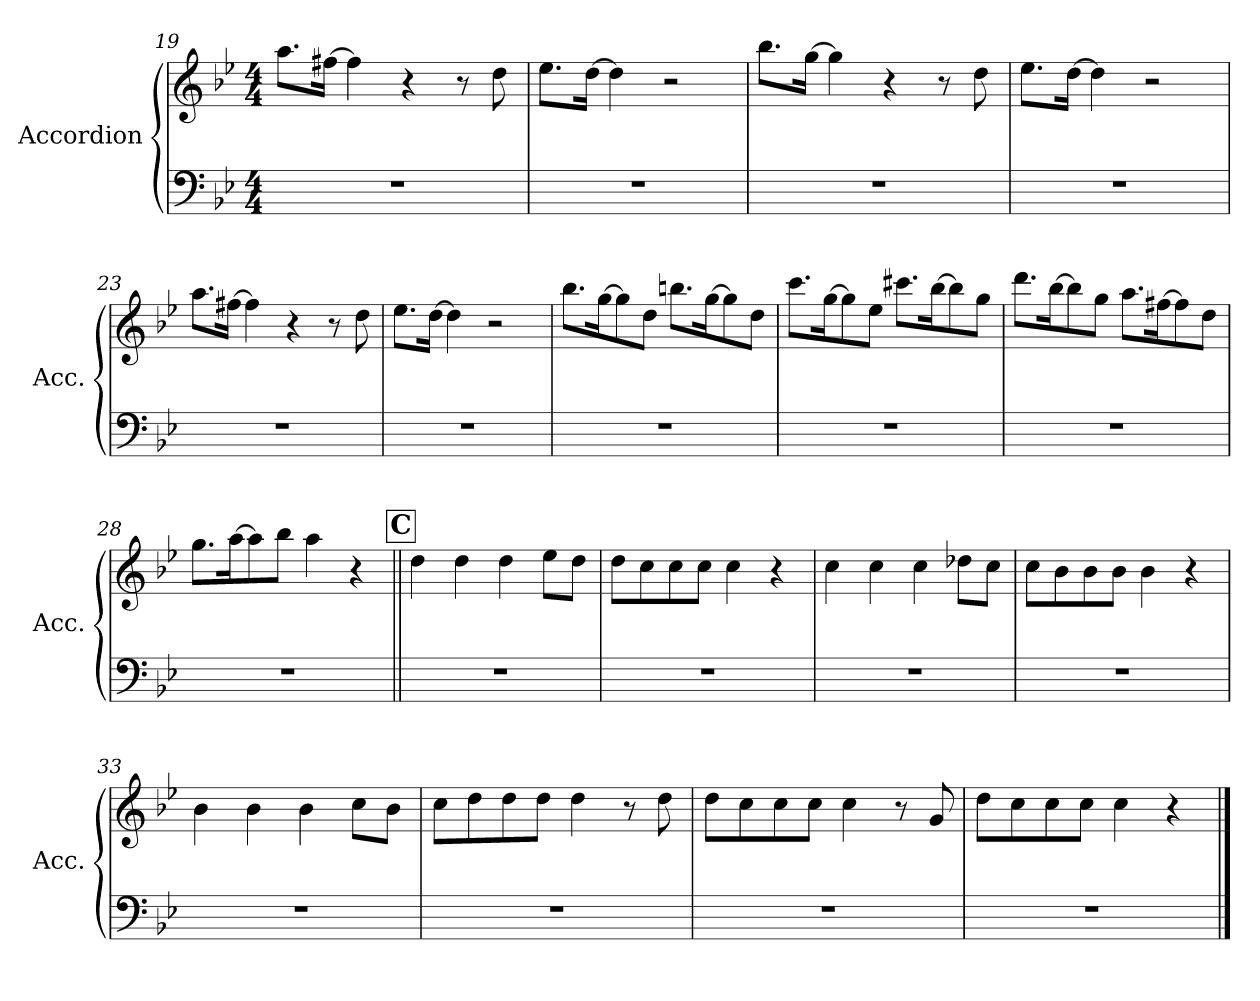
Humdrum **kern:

**kern	**kern
*part1	*part1
*staff2	*staff1
*I"Accordion	*
*I'Acc.	*
*clefF4	*clefG2
*k[b-e-]	*k[b-e-]
*B-:	*B-:
*M4/4	*M4/4
=19	=19
1r	8.aa\L
.	[16ff#X\Jk
.	4ff#\]
.	4r
.	8r
.	8dd\
=20	=20
1r	8.ee-\L
.	[16dd\Jk
.	4dd\]
.	2r
=21	=21
1r	8.bb-\L
.	[16gg\Jk
.	4gg\]
.	4r
.	8r
.	8dd\
=22	=22
1r	8.ee-\L
.	[16dd\Jk
.	4dd\]
.	2r
=23	=23
1r	8.aa\L
.	[16ff#X\Jk
.	4ff#\]
.	4r
.	8r
.	8dd\
!!LO:PB:g=z
=24	=24
1r	8.ee-\L
.	[16dd\Jk
.	4dd\]
.	2r
=25	=25
1r	8.bb-\L
.	[16gg\K
.	8gg\]
.	8dd\J
.	8.bbn\L
.	[16gg\K
.	8gg\]
.	8dd\J
=26	=26
1r	8.ccc\L
.	[16gg\K
.	8gg\]
.	8ee-\J
.	8.ccc#X\L
.	[16bb-\K
.	8bb-\]
.	8gg\J
=27	=27
1r	8.ddd\L
.	[16bb-\K
.	8bb-\]
.	8gg\J
.	8.aa\L
.	[16ff#X\K
.	8ff#\]
.	8dd\J
!!LO:LB:g=z
=28	=28
1r	8.gg\L
.	[16aa\K
.	8aa\]
.	8bb-\J
.	4aa\
.	4r
!!LO:REH:place=s1:a:t=C
=29||	=29||
1r	4dd\
.	4dd\
.	4dd\
.	8ee-\L
.	8dd\J
=30	=30
1r	8dd\L
.	8cc\
.	8cc\
.	8cc\J
.	4cc\
.	4r
=31	=31
1r	4cc\
.	4cc\
.	4cc\
.	8dd-X\L
.	8cc\J
=32	=32
1r	8cc\L
.	8b-\
.	8b-\
.	8b-\J
.	4b-\
.	4r
=33	=33
1r	4b-\
.	4b-\
.	4b-\
.	8cc\L
.	8b-\J
!!LO:LB:g=z
=34	=34
1r	8cc\L
.	8dd\
.	8dd\
.	8dd\J
.	4dd\
.	8r
.	8dd\
=35	=35
1r	8dd\L
.	8cc\
.	8cc\
.	8cc\J
.	4cc\
.	8r
.	8g/
=36	=36
1r	8dd\L
.	8cc\
.	8cc\
.	8cc\J
.	4cc\
.	4r
==	==
*-	*-
